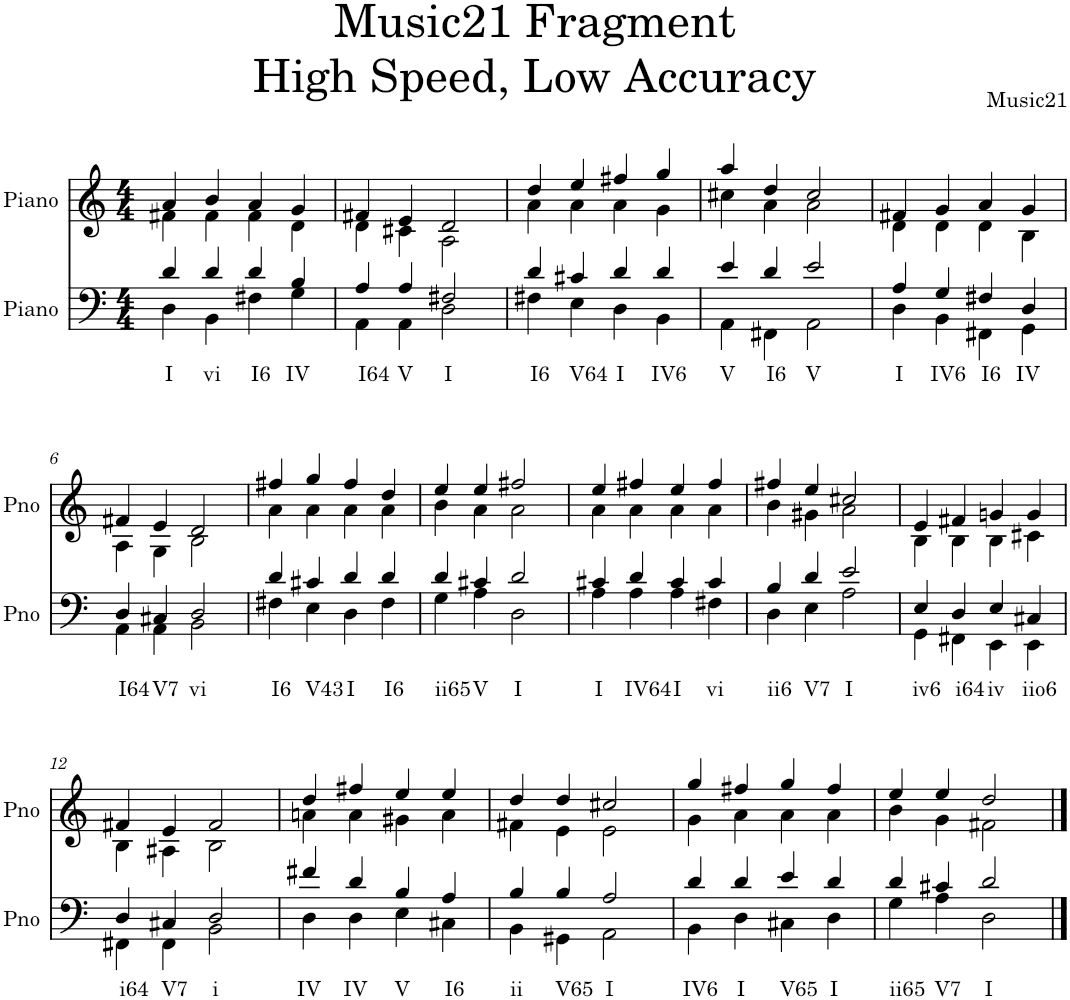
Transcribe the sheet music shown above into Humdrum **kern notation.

**kern	**text	**kern
*part2	*part2	*part1
*staff2	*staff2	*staff1
*I"Piano	*	*I"Piano
*I'Pno	*	*I'Pno
*clefF4	*	*clefG2
*k[]	*	*k[]
*M4/4	*	*M4/4
=1	=1	=1
*^	*	*
!	!	!LO:LY:b	!
*	*	*	*^
4d/	4D\	I	4a/	4f#X\
!	!	!LO:LY:b	!	!
4d/	4BB\	vi	4b/	4f#\
!	!	!LO:LY:b	!	!
4d/	4F#X\	I6	4a/	4f#\
!	!	!LO:LY:b	!	!
4B/	4G\	IV	4g/	4d\
=2	=2	=2	=2	=2
!	!	!LO:LY:b	!	!
4A/	4AA\	I64	4f#X/	4d\
!	!	!LO:LY:b	!	!
4A/	4AA\	V	4e/	4c#X\
!	!	!LO:LY:b	!	!
2F#X/	2D\	I	2d/	2A\
=3	=3	=3	=3	=3
!	!	!LO:LY:b	!	!
4d/	4F#X\	I6	4dd/	4a\
!	!	!LO:LY:b	!	!
4c#X/	4E\	V64	4ee/	4a\
!	!	!LO:LY:b	!	!
4d/	4D\	I	4ff#X/	4a\
!	!	!LO:LY:b	!	!
4d/	4BB\	IV6	4gg/	4g\
=4	=4	=4	=4	=4
!	!	!LO:LY:b	!	!
4e/	4AA\	V	4aa/	4cc#X\
!	!	!LO:LY:b	!	!
4d/	4FF#X\	I6	4dd/	4a\
!	!	!LO:LY:b	!	!
2e/	2AA\	V	2cc#/	2a\
=5	=5	=5	=5	=5
!	!	!LO:LY:b	!	!
4A/	4D\	I	4f#X/	4d\
!	!	!LO:LY:b	!	!
4G/	4BB\	IV6	4g/	4d\
!	!	!LO:LY:b	!	!
4F#X/	4FF#X\	I6	4a/	4d\
!	!	!LO:LY:b	!	!
4D/	4GG\	IV	4g/	4B\
!!LO:LB:g=z	!!
=6	=6	=6	=6	=6
!	!	!LO:LY:b	!	!
4D/	4AA\	I64	4f#X/	4A\
!	!	!LO:LY:b	!	!
4C#X/	4AA\	V7	4e/	4G\
!	!	!LO:LY:b	!	!
2D/	2BB\	vi	2d/	2B\
=7	=7	=7	=7	=7
!	!	!LO:LY:b	!	!
4d/	4F#X\	I6	4ff#X/	4a\
!	!	!LO:LY:b	!	!
4c#X/	4E\	V43	4gg/	4a\
!	!	!LO:LY:b	!	!
4d/	4D\	I	4ff#/	4a\
!	!	!LO:LY:b	!	!
4d/	4F#\	I6	4dd/	4a\
=8	=8	=8	=8	=8
!	!	!LO:LY:b	!	!
4d/	4G\	ii65	4ee/	4b\
!	!	!LO:LY:b	!	!
4c#X/	4A\	V	4ee/	4a\
!	!	!LO:LY:b	!	!
2d/	2D\	I	2ff#X/	2a\
=9	=9	=9	=9	=9
!	!	!LO:LY:b	!	!
4c#X/	4A\	I	4ee/	4a\
!	!	!LO:LY:b	!	!
4d/	4A\	IV64	4ff#X/	4a\
!	!	!LO:LY:b	!	!
4c#/	4A\	I	4ee/	4a\
!	!	!LO:LY:b	!	!
4c#/	4F#X\	vi	4ff#/	4a\
=10	=10	=10	=10	=10
!	!	!LO:LY:b	!	!
4B/	4D\	ii6	4ff#X/	4b\
!	!	!LO:LY:b	!	!
4d/	4E\	V7	4ee/	4g#X\
!	!	!LO:LY:b	!	!
2e/	2A\	I	2cc#X/	2a\
=11	=11	=11	=11	=11
!	!	!LO:LY:b	!	!
4E/	4GG\	iv6	4e/	4B\
!	!	!LO:LY:b	!	!
4D/	4FF#X\	i64	4f#X/	4B\
!	!	!LO:LY:b	!	!
4E/	4EE\	iv	4gn/	4B\
!	!	!LO:LY:b	!	!
4C#X/	4EE\	iio6	4g/	4c#X\
!!LO:LB:g=z	!!
=12	=12	=12	=12	=12
!	!	!LO:LY:b	!	!
4D/	4FF#X\	i64	4f#X/	4B\
!	!	!LO:LY:b	!	!
4C#X/	4FF#\	V7	4e/	4A#X\
!	!	!LO:LY:b	!	!
2D/	2BB\	i	2f#/	2B\
=13	=13	=13	=13	=13
!	!	!LO:LY:b	!	!
4f#X/	4D\	IV	4dd/	4an\
!	!	!LO:LY:b	!	!
4d/	4D\	IV	4ff#X/	4a\
!	!	!LO:LY:b	!	!
4B/	4E\	V	4ee/	4g#X\
!	!	!LO:LY:b	!	!
4A/	4C#X\	I6	4ee/	4a\
=14	=14	=14	=14	=14
!	!	!LO:LY:b	!	!
4B/	4BB\	ii	4dd/	4f#X\
!	!	!LO:LY:b	!	!
4B/	4GG#X\	V65	4dd/	4e\
!	!	!LO:LY:b	!	!
2A/	2AA\	I	2cc#X/	2e\
=15	=15	=15	=15	=15
!	!	!LO:LY:b	!	!
4d/	4BB\	IV6	4gg/	4g\
!	!	!LO:LY:b	!	!
4d/	4D\	I	4ff#X/	4a\
!	!	!LO:LY:b	!	!
4e/	4C#X\	V65	4gg/	4a\
!	!	!LO:LY:b	!	!
4d/	4D\	I	4ff#/	4a\
=16	=16	=16	=16	=16
!	!	!LO:LY:b	!	!
4d/	4G\	ii65	4ee/	4b\
!	!	!LO:LY:b	!	!
4c#X/	4A\	V7	4ee/	4g\
!	!	!LO:LY:b	!	!
2d/	2D\	I	2dd/	2f#X\
*v	*v	*	*	*
*	*	*v	*v
==	==	==
*-	*-	*-
